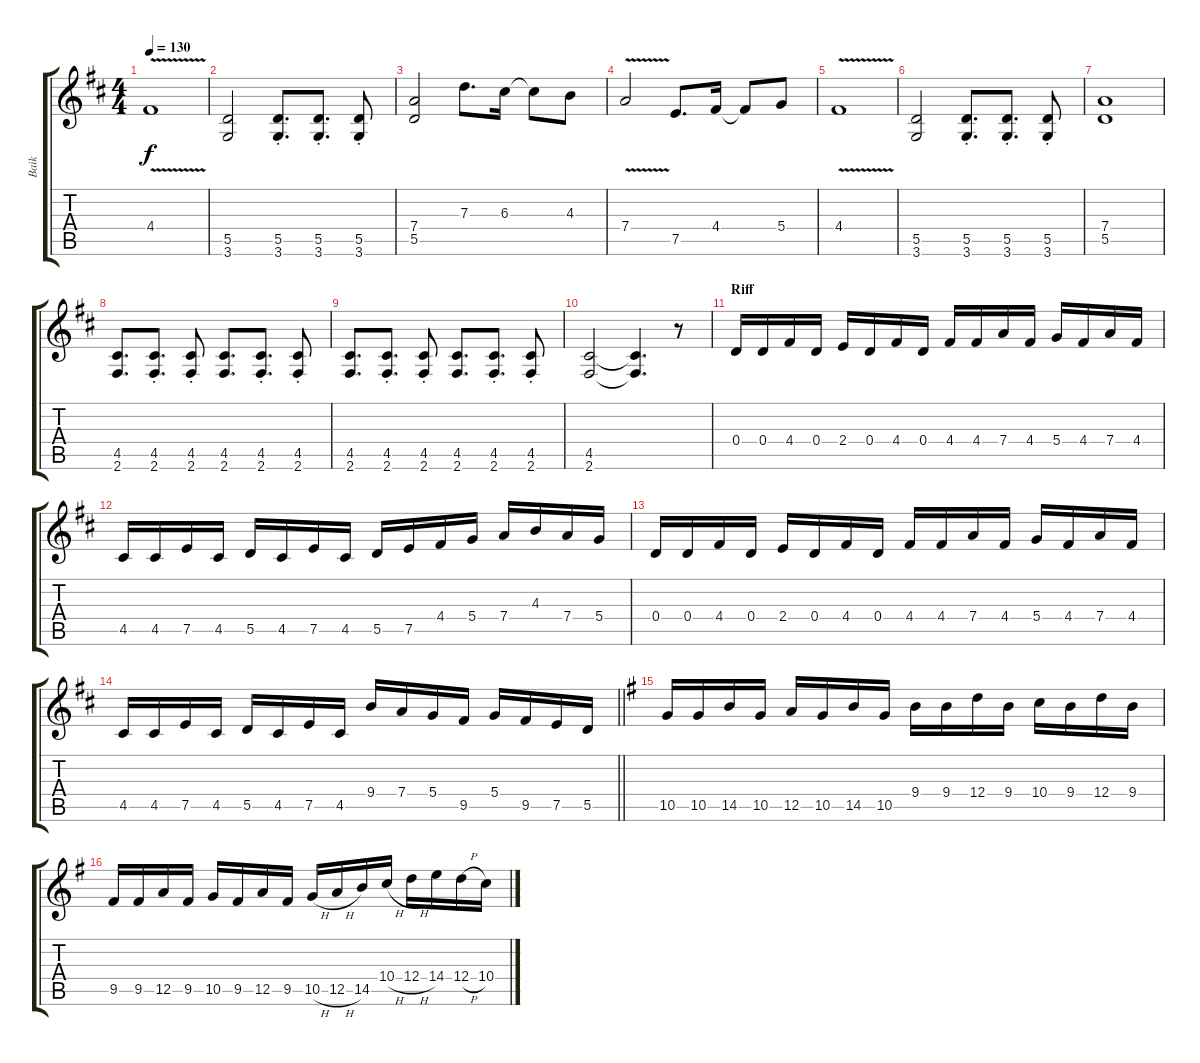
\track ("Baik" "Baik") {instrument distortionguitar}
\staff {score tabs}
\tuning (E4 B3 G3 D3 A2 E2) {hide}
\ts (4 4)
\tempo 130
\clef g2
\ks bminor
4.4{v}.1{dy f} |
(5.5 3.6).2 (5.5{st} 3.6{st}).8{d} (5.5{st} 3.6{st}).8{d} (5.5{st} 3.6{st}).8 |
(7.4 5.5).2 7.3.8{d} 6.3.16 6.3{t}.8 4.3.8 |
7.4{v}.2 7.5.8{d} 4.4.16 4.4{t}.8 5.4.8 |
4.4{v}.1 |
(5.5 3.6).2 (5.5{st} 3.6{st}).8{d} (5.5{st} 3.6{st}).8{d} (5.5{st} 3.6{st}).8 |
(7.4 5.5).1 |
(4.5 2.6).8{d} (4.5{st} 2.6{st}).8{d} (4.5{st} 2.6{st}).8 (4.5 2.6).8{d} (4.5{st} 2.6{st}).8{d} (4.5{st} 2.6{st}).8 |
(4.5 2.6).8{d} (4.5{st} 2.6{st}).8{d} (4.5{st} 2.6{st}).8 (4.5 2.6).8{d} (4.5{st} 2.6{st}).8{d} (4.5{st} 2.6{st}).8 |
(4.5 2.6).2 (4.5{t} 2.6{t}).4{d} r.8 |
\section ("" "Riff")
0.4.16 0.4.16 4.4.16 0.4.16 2.4.16 0.4.16 4.4.16 0.4.16 4.4.16 4.4.16 7.4.16 4.4.16 5.4.16 4.4.16 7.4.16 4.4.16 |
4.5.16 4.5.16 7.5.16 4.5.16 5.5.16 4.5.16 7.5.16 4.5.16 5.5.16 7.5.16 4.4.16 5.4.16 7.4.16 4.3.16 7.4.16 5.4.16 |
0.4.16 0.4.16 4.4.16 0.4.16 2.4.16 0.4.16 4.4.16 0.4.16 4.4.16 4.4.16 7.4.16 4.4.16 5.4.16 4.4.16 7.4.16 4.4.16 |
\barLineRight lightlight
4.5.16 4.5.16 7.5.16 4.5.16 5.5.16 4.5.16 7.5.16 4.5.16 9.4.16 7.4.16 5.4.16 9.5.16 5.4.16 9.5.16 7.5.16 5.5.16 |
\ks eminor
10.5.16 10.5.16 14.5.16 10.5.16 12.5.16 10.5.16 14.5.16 10.5.16 9.4.16 9.4.16 12.4.16 9.4.16 10.4.16 9.4.16 12.4.16 9.4.16 |
9.5.16 9.5.16 12.5.16 9.5.16 10.5.16 9.5.16 12.5.16 9.5.16 10.5{h}.16 12.5{h}.16 14.5.16 10.4{h}.16 12.4{h}.16 14.4.16 12.4{h}.16 10.4.16
